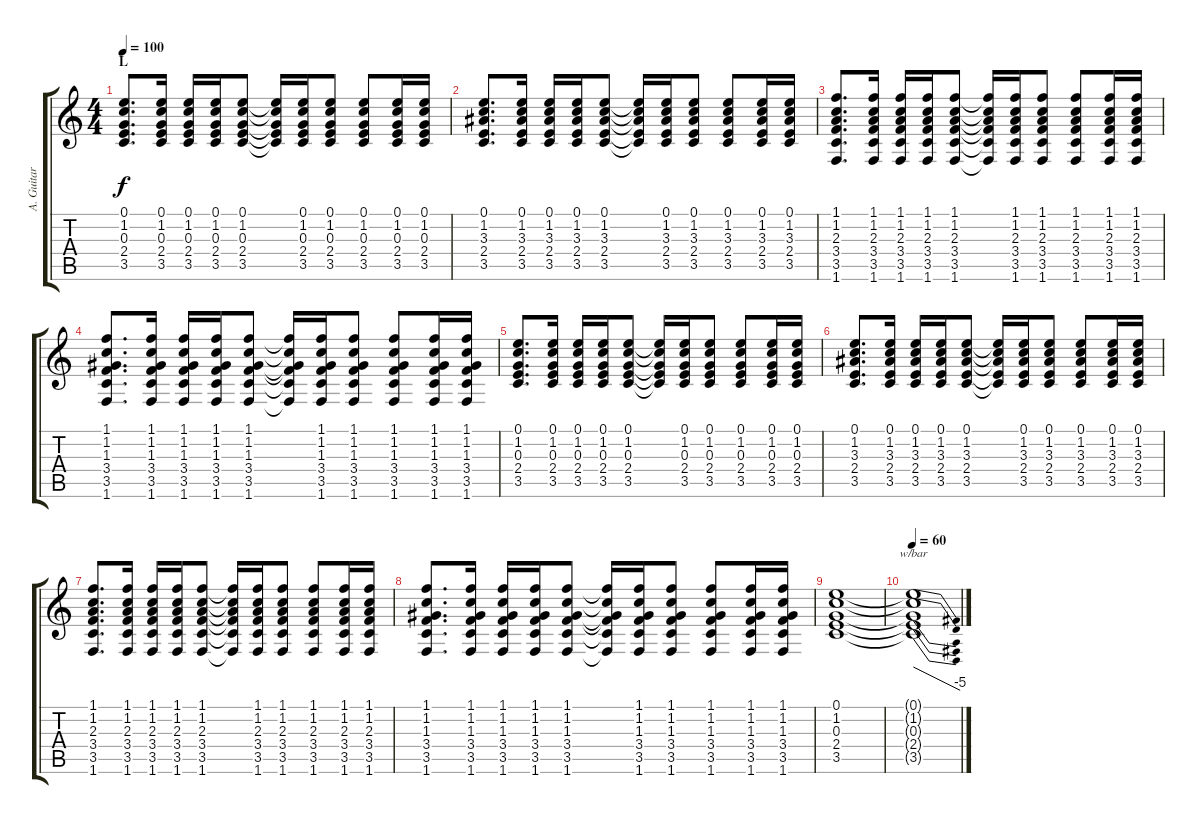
\track ("A. Guitar" "A. Guitar") {instrument acousticguitarsteel}
\staff {score tabs}
\tuning (E4 B3 G3 D3 A2 E2) {hide}
\ts (4 4)
\section ("" "L")
\tempo 100
\clef g2
\ks c
(0.1 1.2 0.3 2.4 3.5).8{d dy f} (0.1 1.2 0.3 2.4 3.5).16 (0.1 1.2 0.3 2.4 3.5).16 (0.1 1.2 0.3 2.4 3.5).16 (0.1 1.2 0.3 2.4 3.5).8 (0.1{t} 1.2{t} 0.3{t} 2.4{t} 3.5{t}).16 (0.1 1.2 0.3 2.4 3.5).16 (0.1 1.2 0.3 2.4 3.5).8 (0.1 1.2 0.3 2.4 3.5).8 (0.1 1.2 0.3 2.4 3.5).16 (0.1 1.2 0.3 2.4 3.5).16 |
(0.1 1.2 3.3 2.4 3.5).8{d} (0.1 1.2 3.3 2.4 3.5).16 (0.1 1.2 3.3 2.4 3.5).16 (0.1 1.2 3.3 2.4 3.5).16 (0.1 1.2 3.3 2.4 3.5).8 (0.1{t} 1.2{t} 3.3{t} 2.4{t} 3.5{t}).16 (0.1 1.2 3.3 2.4 3.5).16 (0.1 1.2 3.3 2.4 3.5).8 (0.1 1.2 3.3 2.4 3.5).8 (0.1 1.2 3.3 2.4 3.5).16 (0.1 1.2 3.3 2.4 3.5).16 |
(1.1 1.2 2.3 3.4 3.5 1.6).8{d} (1.1 1.2 2.3 3.4 3.5 1.6).16 (1.1 1.2 2.3 3.4 3.5 1.6).16 (1.1 1.2 2.3 3.4 3.5 1.6).16 (1.1 1.2 2.3 3.4 3.5 1.6).8 (1.1{t} 1.2{t} 2.3{t} 3.4{t} 3.5{t} 1.6{t}).16 (1.1 1.2 2.3 3.4 3.5 1.6).16 (1.1 1.2 2.3 3.4 3.5 1.6).8 (1.1 1.2 2.3 3.4 3.5 1.6).8 (1.1 1.2 2.3 3.4 3.5 1.6).16 (1.1 1.2 2.3 3.4 3.5 1.6).16 |
(1.1 1.2 1.3 3.4 3.5 1.6).8{d} (1.1 1.2 1.3 3.4 3.5 1.6).16 (1.1 1.2 1.3 3.4 3.5 1.6).16 (1.1 1.2 1.3 3.4 3.5 1.6).16 (1.1 1.2 1.3 3.4 3.5 1.6).8 (1.1{t} 1.2{t} 1.3{t} 3.4{t} 3.5{t} 1.6{t}).16 (1.1 1.2 1.3 3.4 3.5 1.6).16 (1.1 1.2 1.3 3.4 3.5 1.6).8 (1.1 1.2 1.3 3.4 3.5 1.6).8 (1.1 1.2 1.3 3.4 3.5 1.6).16 (1.1 1.2 1.3 3.4 3.5 1.6).16 |
(0.1 1.2 0.3 2.4 3.5).8{d} (0.1 1.2 0.3 2.4 3.5).16 (0.1 1.2 0.3 2.4 3.5).16 (0.1 1.2 0.3 2.4 3.5).16 (0.1 1.2 0.3 2.4 3.5).8 (0.1{t} 1.2{t} 0.3{t} 2.4{t} 3.5{t}).16 (0.1 1.2 0.3 2.4 3.5).16 (0.1 1.2 0.3 2.4 3.5).8 (0.1 1.2 0.3 2.4 3.5).8 (0.1 1.2 0.3 2.4 3.5).16 (0.1 1.2 0.3 2.4 3.5).16 |
(0.1 1.2 3.3 2.4 3.5).8{d} (0.1 1.2 3.3 2.4 3.5).16 (0.1 1.2 3.3 2.4 3.5).16 (0.1 1.2 3.3 2.4 3.5).16 (0.1 1.2 3.3 2.4 3.5).8 (0.1{t} 1.2{t} 3.3{t} 2.4{t} 3.5{t}).16 (0.1 1.2 3.3 2.4 3.5).16 (0.1 1.2 3.3 2.4 3.5).8 (0.1 1.2 3.3 2.4 3.5).8 (0.1 1.2 3.3 2.4 3.5).16 (0.1 1.2 3.3 2.4 3.5).16 |
(1.1 1.2 2.3 3.4 3.5 1.6).8{d} (1.1 1.2 2.3 3.4 3.5 1.6).16 (1.1 1.2 2.3 3.4 3.5 1.6).16 (1.1 1.2 2.3 3.4 3.5 1.6).16 (1.1 1.2 2.3 3.4 3.5 1.6).8 (1.1{t} 1.2{t} 2.3{t} 3.4{t} 3.5{t} 1.6{t}).16 (1.1 1.2 2.3 3.4 3.5 1.6).16 (1.1 1.2 2.3 3.4 3.5 1.6).8 (1.1 1.2 2.3 3.4 3.5 1.6).8 (1.1 1.2 2.3 3.4 3.5 1.6).16 (1.1 1.2 2.3 3.4 3.5 1.6).16 |
(1.1 1.2 1.3 3.4 3.5 1.6).8{d} (1.1 1.2 1.3 3.4 3.5 1.6).16 (1.1 1.2 1.3 3.4 3.5 1.6).16 (1.1 1.2 1.3 3.4 3.5 1.6).16 (1.1 1.2 1.3 3.4 3.5 1.6).8 (1.1{t} 1.2{t} 1.3{t} 3.4{t} 3.5{t} 1.6{t}).16 (1.1 1.2 1.3 3.4 3.5 1.6).16 (1.1 1.2 1.3 3.4 3.5 1.6).8 (1.1 1.2 1.3 3.4 3.5 1.6).8 (1.1 1.2 1.3 3.4 3.5 1.6).16 (1.1 1.2 1.3 3.4 3.5 1.6).16 |
(0.1 1.2 0.3 2.4 3.5).1 |
\tempo 60
(0.1{t} 1.2{t} 0.3{t} 2.4{t} 3.5{t}).1{tbe (dive default 0 0 60 -20)}
